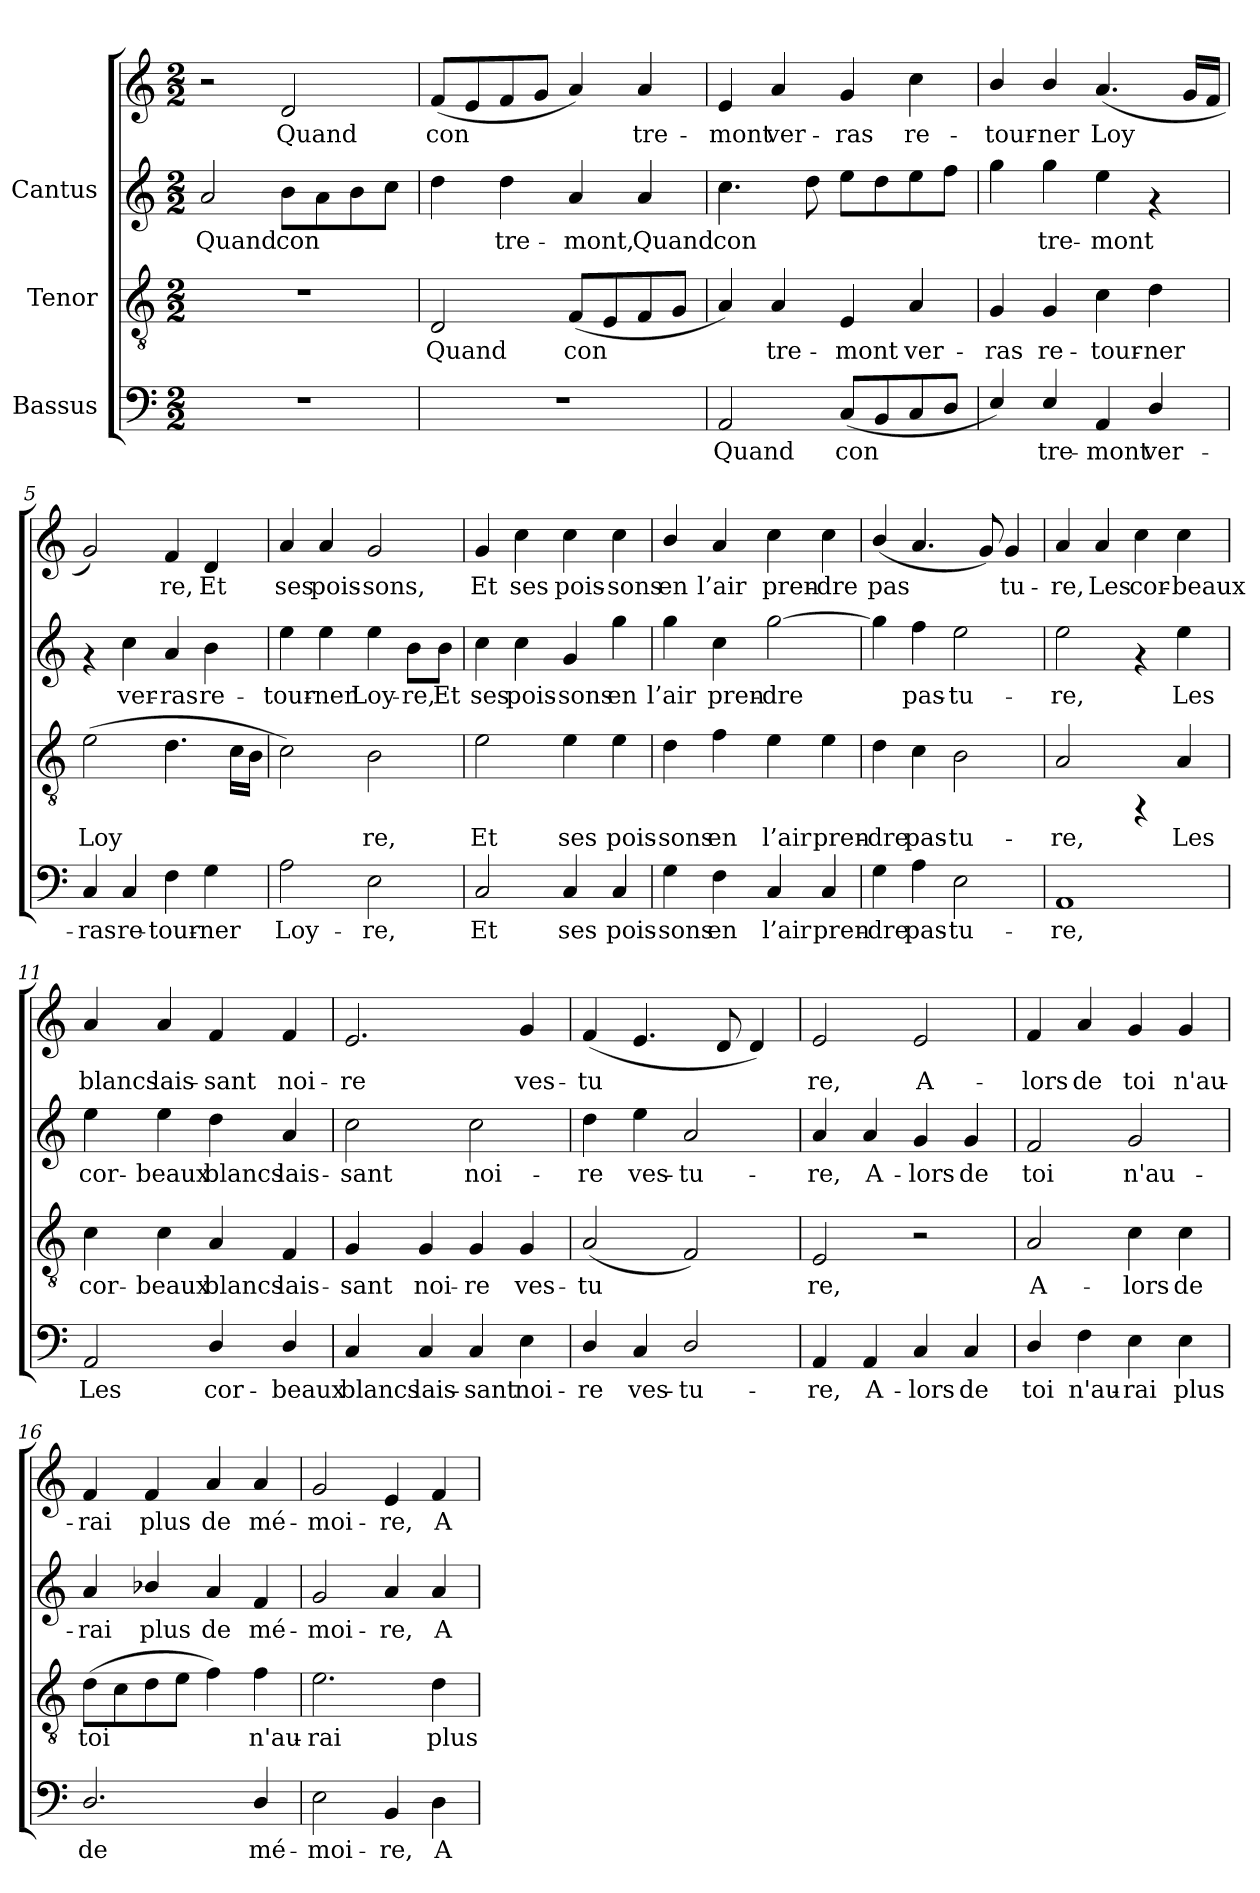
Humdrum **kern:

**kern	**text	**kern	**text	**kern	**text	**kern	**text
*part3	*part3	*part2	*part2	*part1	*part1	*part1	*part1
*staff4	*staff4	*staff3	*staff3	*staff2	*staff2	*staff1	*staff1
*I"Bassus	*	*I"Tenor	*	*I"Cantus	*	*	*
!!LO:PB:g=z
*stria5	*	*stria5	*	*stria5	*	*stria5	*
*clefF4	*	*clefGv2	*	*clefG2	*	*clefG2	*
*M2/2	*	*M2/2	*	*M2/2	*	*M2/2	*
*MM132	*	*MM132	*	*MM132	*	*MM132	*
=1	=1	=1	=1	=1	=1	=1	=1
!	!	!	!	!	!LO:LY:b:cj	!	!
1r	.	1r	.	2a/	Quand	2r	.
!	!	!	!	!	!LO:LY:b:cj	!	!LO:LY:b:cj
.	.	.	.	8b\L	con-	2d/	Quand
!	!	!	!	!	!LO:LY:b:cj	!	!
.	.	.	.	8a\	--	.	.
!	!	!	!	!	!LO:LY:b:cj	!	!
.	.	.	.	8b\	--	.	.
!	!	!	!	!	!LO:LY:b:cj	!	!
.	.	.	.	8cc\J	--	.	.
=2	=2	=2	=2	=2	=2	=2	=2
!	!	!	!LO:LY:b:cj	!	!LO:LY:b:cj	!	!LO:LY:b:cj
1r	.	2D/	Quand	4dd\	-	(<8f/L	-con-
!	!	!	!	!	!	!	!LO:LY:b:cj
.	.	.	.	.	.	8e/	-
!	!	!	!	!	!LO:LY:b:cj	!	!LO:LY:b:cj
.	.	.	.	4dd\	tre-	8f/	.
!	!	!	!	!	!	!	!LO:LY:b:cj
.	.	.	.	.	.	8g/J	.
!	!	!	!LO:LY:b:cj	!	!LO:LY:b:cj	!	!LO:LY:b:cj
.	.	(<8F/L	con-	4a/	-mont,	4a/)	.
!	!	!	!LO:LY:b:cj	!	!	!	!
.	.	8E/	--	.	.	.	.
!	!	!	!LO:LY:b:cj	!	!LO:LY:b:cj	!	!LO:LY:b:cj
.	.	8F/	--	4a/	Quand	4a/	tre-
!	!	!	!LO:LY:b:cj	!	!	!	!
.	.	8G/J	--	.	.	.	.
=3	=3	=3	=3	=3	=3	=3	=3
!	!LO:LY:b:cj	!	!LO:LY:b:cj	!	!LO:LY:b:cj	!	!LO:LY:b:cj
2AA/	Quand	4A/)	-	4.cc\	-con-	4e/	mont
!	!	!	!LO:LY:b:cj	!	!	!	!LO:LY:b:cj
.	.	4A/	tre-	.	.	4a/	ver-
!	!	!	!	!	!LO:LY:b:cj	!	!
.	.	.	.	8dd\	--	.	.
!	!LO:LY:b:cj	!	!LO:LY:b:cj	!	!LO:LY:b:cj	!	!LO:LY:b:cj
(<8C/L	con-	4E/	-mont	8ee\L	--	4g/	-ras
!	!LO:LY:b:cj	!	!	!	!LO:LY:b:cj	!	!
8BB/	--	.	.	8dd\	--	.	.
!	!LO:LY:b:cj	!	!LO:LY:b:cj	!	!LO:LY:b:cj	!	!LO:LY:b:cj
8C/	--	4A/	ver-	8ee\	--	4cc\	re-
!	!LO:LY:b:cj	!	!	!	!LO:LY:b:cj	!	!
8D/J	--	.	.	8ff\J	--	.	.
=4	=4	=4	=4	=4	=4	=4	=4
!	!LO:LY:b:cj	!	!LO:LY:b:cj	!	!LO:LY:b:cj	!	!LO:LY:b:cj
4E/)	-	4G/	-ras	4gg\	-	4b/	-tour-
!	!LO:LY:b:cj	!	!LO:LY:b:cj	!	!LO:LY:b:cj	!	!LO:LY:b:cj
4E/	tre-	4G/	re-	4gg\	tre-	4b/	-ner
!	!LO:LY:b:cj	!	!LO:LY:b:cj	!	!LO:LY:b:cj	!	!LO:LY:b:cj
4AA/	-mont	4c\	-tour-	4ee\	-mont	(<4.a/	Loy-
!	!LO:LY:b:cj	!	!LO:LY:b:cj	!	!	!	!
4D/	ver-	4d\	-ner	4rf	.	.	.
!	!	!	!	!	!	!	!LO:LY:b:cj
.	.	.	.	.	.	16g/L	--
!	!	!	!	!	!	!	!LO:LY:b:cj
.	.	.	.	.	.	16f/J	--
!!LO:LB:g=z
=5	=5	=5	=5	=5	=5	=5	=5
!	!LO:LY:b:cj	!	!LO:LY:b:cj	!	!	!	!LO:LY:b:cj
4C/	-ras	(>2e\	Loy-	4rf	.	2g/)	.
!	!LO:LY:b:cj	!	!	!	!LO:LY:b:cj	!	!
4C/	re-	.	.	4cc\	ver-	.	.
!	!LO:LY:b:cj	!	!LO:LY:b:cj	!	!LO:LY:b:cj	!	!LO:LY:b:cj
4F\	-tour-	4.d\	--	4a/	-ras	4f/	re,
!	!LO:LY:b:cj	!	!	!	!LO:LY:b:cj	!	!LO:LY:b:cj
4G\	-ner	.	.	4b\	re-	4d/	Et
!	!	!	!LO:LY:b:cj	!	!	!	!
.	.	16c\L	--	.	.	.	.
!	!	!	!LO:LY:b:cj	!	!	!	!
.	.	16B\J	--	.	.	.	.
=6	=6	=6	=6	=6	=6	=6	=6
!	!LO:LY:b:cj	!	!LO:LY:b:cj	!	!LO:LY:b:cj	!	!LO:LY:b:cj
2A\	Loy-	2c\)	-	4ee\	tour-	4a/	-ses
!	!	!	!	!	!LO:LY:b:cj	!	!LO:LY:b:cj
.	.	.	.	4ee\	-ner	4a/	pois-
!	!LO:LY:b:cj	!	!LO:LY:b:cj	!	!LO:LY:b:cj	!	!LO:LY:b:cj
2E\	-re,	2B\	re,	4ee\	Loy-	2g/	-sons,
!	!	!	!	!	!LO:LY:b:cj	!	!
.	.	.	.	8b\L	-re,	.	.
!	!	!	!	!	!LO:LY:b:cj	!	!
.	.	.	.	8b\J	Et	.	.
=7	=7	=7	=7	=7	=7	=7	=7
!	!LO:LY:b:cj	!	!LO:LY:b:cj	!	!LO:LY:b:cj	!	!LO:LY:b:cj
2C/	Et	2e\	Et	4cc\	ses	4g/	Et
!	!	!	!	!	!LO:LY:b:cj	!	!LO:LY:b:cj
.	.	.	.	4cc\	pois-	4cc\	ses
!	!LO:LY:b:cj	!	!LO:LY:b:cj	!	!LO:LY:b:cj	!	!LO:LY:b:cj
4C/	ses	4e\	ses	4g/	-sons	4cc\	pois-
!	!LO:LY:b:cj	!	!LO:LY:b:cj	!	!LO:LY:b:cj	!	!LO:LY:b:cj
4C/	pois-	4e\	pois-	4gg\	en	4cc\	-sons
=8	=8	=8	=8	=8	=8	=8	=8
!	!LO:LY:b:cj	!	!LO:LY:b:cj	!	!LO:LY:b:cj	!	!LO:LY:b:cj
4G\	-sons	4d\	-sons	4gg\	l’air	4b/	en
!	!LO:LY:b:cj	!	!LO:LY:b:cj	!	!LO:LY:b:cj	!	!LO:LY:b:cj
4F\	en	4f\	en	4cc\	pren-	4a/	l’air
!	!LO:LY:b:cj	!	!LO:LY:b:cj	!	!LO:LY:b:cj	!	!LO:LY:b:cj
4C/	l’air	4e\	l’air	[>2gg\	-dre	4cc\	pren-
!	!LO:LY:b:cj	!	!LO:LY:b:cj	!	!	!	!LO:LY:b:cj
4C/	pren-	4e\	pren-	.	.	4cc\	-dre
!!LO:LB:g=z
=9	=9	=9	=9	=9	=9	=9	=9
!	!LO:LY:b:cj	!	!LO:LY:b:cj	!	!LO:LY:b:cj	!	!LO:LY:b:cj
4G\	-dre	4d\	-dre	4gg\]	-	(<4b/	pas-
!	!LO:LY:b:cj	!	!LO:LY:b:cj	!	!LO:LY:b:cj	!	!LO:LY:b:cj
4A\	pas-	4c\	pas-	4ff\	pas-	4.a/	-
!	!LO:LY:b:cj	!	!LO:LY:b:cj	!	!LO:LY:b:cj	!	!
2E\	-tu-	2B\	-tu-	2ee\	-tu-	.	.
!	!	!	!	!	!	!	!LO:LY:b:cj
.	.	.	.	.	.	8g/)	.
!	!	!	!	!	!	!	!LO:LY:b:cj
.	.	.	.	.	.	4g/	tu-
=10	=10	=10	=10	=10	=10	=10	=10
!	!LO:LY:b:cj	!	!LO:LY:b:cj	!	!LO:LY:b:cj	!	!LO:LY:b:cj
1AA	-re,	2A/	-re,	2ee\	re,	4a/	-re,
!	!	!	!	!	!	!	!LO:LY:b:cj
.	.	.	.	.	.	4a/	Les
!	!	!	!	!	!	!	!LO:LY:b:cj
.	.	4rFF	.	4rf	.	4cc\	cor-
!	!	!	!LO:LY:b:cj	!	!LO:LY:b:cj	!	!LO:LY:b:cj
.	.	4A/	Les	4ee\	Les	4cc\	-beaux
=11	=11	=11	=11	=11	=11	=11	=11
!	!LO:LY:b:cj	!	!LO:LY:b:cj	!	!LO:LY:b:cj	!	!LO:LY:b:cj
2AA/	Les	4c\	cor-	4ee\	-cor-	4a/	blancs
!	!	!	!LO:LY:b:cj	!	!LO:LY:b:cj	!	!LO:LY:b:cj
.	.	4c\	-beaux	4ee\	-beaux	4a/	lais-
!	!LO:LY:b:cj	!	!LO:LY:b:cj	!	!LO:LY:b:cj	!	!LO:LY:b:cj
4D/	cor-	4A/	blancs	4dd\	blancs	4f/	-sant
!	!LO:LY:b:cj	!	!LO:LY:b:cj	!	!LO:LY:b:cj	!	!LO:LY:b:cj
4D/	-beaux	4F/	lais-	4a/	lais-	4f/	noi-
=12	=12	=12	=12	=12	=12	=12	=12
!	!LO:LY:b:cj	!	!LO:LY:b:cj	!	!LO:LY:b:cj	!	!LO:LY:b:cj
4C/	blancs	4G/	-sant	2cc\	-sant	2.e/	-re
!	!LO:LY:b:cj	!	!LO:LY:b:cj	!	!	!	!
4C/	lais-	4G/	noi-	.	.	.	.
!	!LO:LY:b:cj	!	!LO:LY:b:cj	!	!LO:LY:b:cj	!	!
4C/	-sant	4G/	-re	2cc\	noi-	.	.
!	!LO:LY:b:cj	!	!LO:LY:b:cj	!	!	!	!LO:LY:b:cj
4E\	noi-	4G/	ves-	.	.	4g/	ves-
!!LO:PB:g=z
=13	=13	=13	=13	=13	=13	=13	=13
!	!LO:LY:b:cj	!	!LO:LY:b:cj	!	!LO:LY:b:cj	!	!LO:LY:b:cj
4D/	-re	(<2A/	-tu-	4dd\	-re	(<4f/	-tu-
!	!LO:LY:b:cj	!	!	!	!LO:LY:b:cj	!	!LO:LY:b:cj
4C/	ves-	.	.	4ee\	ves-	4.e/	--
!	!LO:LY:b:cj	!	!LO:LY:b:cj	!	!LO:LY:b:cj	!	!
2D/	-tu-	2F/)	--	2a/	-tu-	.	.
!	!	!	!	!	!	!	!LO:LY:b:cj
.	.	.	.	.	.	8d/	--
!	!	!	!	!	!	!	!LO:LY:b:cj
.	.	.	.	.	.	4d/)	--
=14	=14	=14	=14	=14	=14	=14	=14
!	!LO:LY:b:cj	!	!LO:LY:b:cj	!	!LO:LY:b:cj	!	!LO:LY:b:cj
4AA/	-re,	2E/	-re,	4a/	-re,	2e/	-re,
!	!LO:LY:b:cj	!	!	!	!LO:LY:b:cj	!	!
4AA/	A-	.	.	4a/	A-	.	.
!	!LO:LY:b:cj	!	!	!	!LO:LY:b:cj	!	!LO:LY:b:cj
4C/	-lors	2r	.	4g/	-lors	2e/	A-
!	!LO:LY:b:cj	!	!	!	!LO:LY:b:cj	!	!
4C/	de	.	.	4g/	de	.	.
=15	=15	=15	=15	=15	=15	=15	=15
!	!LO:LY:b:cj	!	!LO:LY:b:cj	!	!LO:LY:b:cj	!	!LO:LY:b:cj
4D/	toi	2A/	A-	2f/	-toi	4f/	lors
!	!LO:LY:b:cj	!	!	!	!	!	!LO:LY:b:cj
4F\	n'au-	.	.	.	.	4a/	de
!	!LO:LY:b:cj	!	!LO:LY:b:cj	!	!LO:LY:b:cj	!	!LO:LY:b:cj
4E\	-rai	4c\	-lors	2g/	n'au-	4g/	toi
!	!LO:LY:b:cj	!	!LO:LY:b:cj	!	!	!	!LO:LY:b:cj
4E\	plus	4c\	de	.	.	4g/	n'au-
=16	=16	=16	=16	=16	=16	=16	=16
!	!LO:LY:b:cj	!	!LO:LY:b:cj	!	!LO:LY:b:cj	!	!LO:LY:b:cj
2.D/	de	(>8d\L	toi	4a/	-rai	4f/	-rai
!	!	!	!LO:LY:b:cj	!	!	!	!
.	.	8c\	.	.	.	.	.
!	!	!	!LO:LY:b:cj	!	!LO:LY:b:cj	!	!LO:LY:b:cj
.	.	8d\	.	4b-X/	plus	4f/	plus
!	!	!	!LO:LY:b:cj	!	!	!	!
.	.	8e\J	.	.	.	.	.
!	!	!	!LO:LY:b:cj	!	!LO:LY:b:cj	!	!LO:LY:b:cj
.	.	4f\)	.	4a/	de	4a/	de
!	!LO:LY:b:cj	!	!LO:LY:b:cj	!	!LO:LY:b:cj	!	!LO:LY:b:cj
4D/	mé-	4f\	n'au-	4f/	mé-	4a/	mé-
=17	=17	=17	=17	=17	=17	=17	=17
!	!LO:LY:b:cj	!	!LO:LY:b:cj	!	!LO:LY:b:cj	!	!LO:LY:b:cj
2E\	-moi-	2.e\	-rai	2g/	-moi-	2g/	-moi-
!	!LO:LY:b:cj	!	!	!	!LO:LY:b:cj	!	!LO:LY:b:cj
4BB/	-re,	.	.	4a/	-re,	4e/	-re,
!	!LO:LY:b:cj	!	!LO:LY:b:cj	!	!LO:LY:b:cj	!	!LO:LY:b:cj
4D\	A-	4d\	plus	4a/	A-	4f/	A-
=	=	=	=	=	=	=	=
*-	*-	*-	*-	*-	*-	*-	*-
